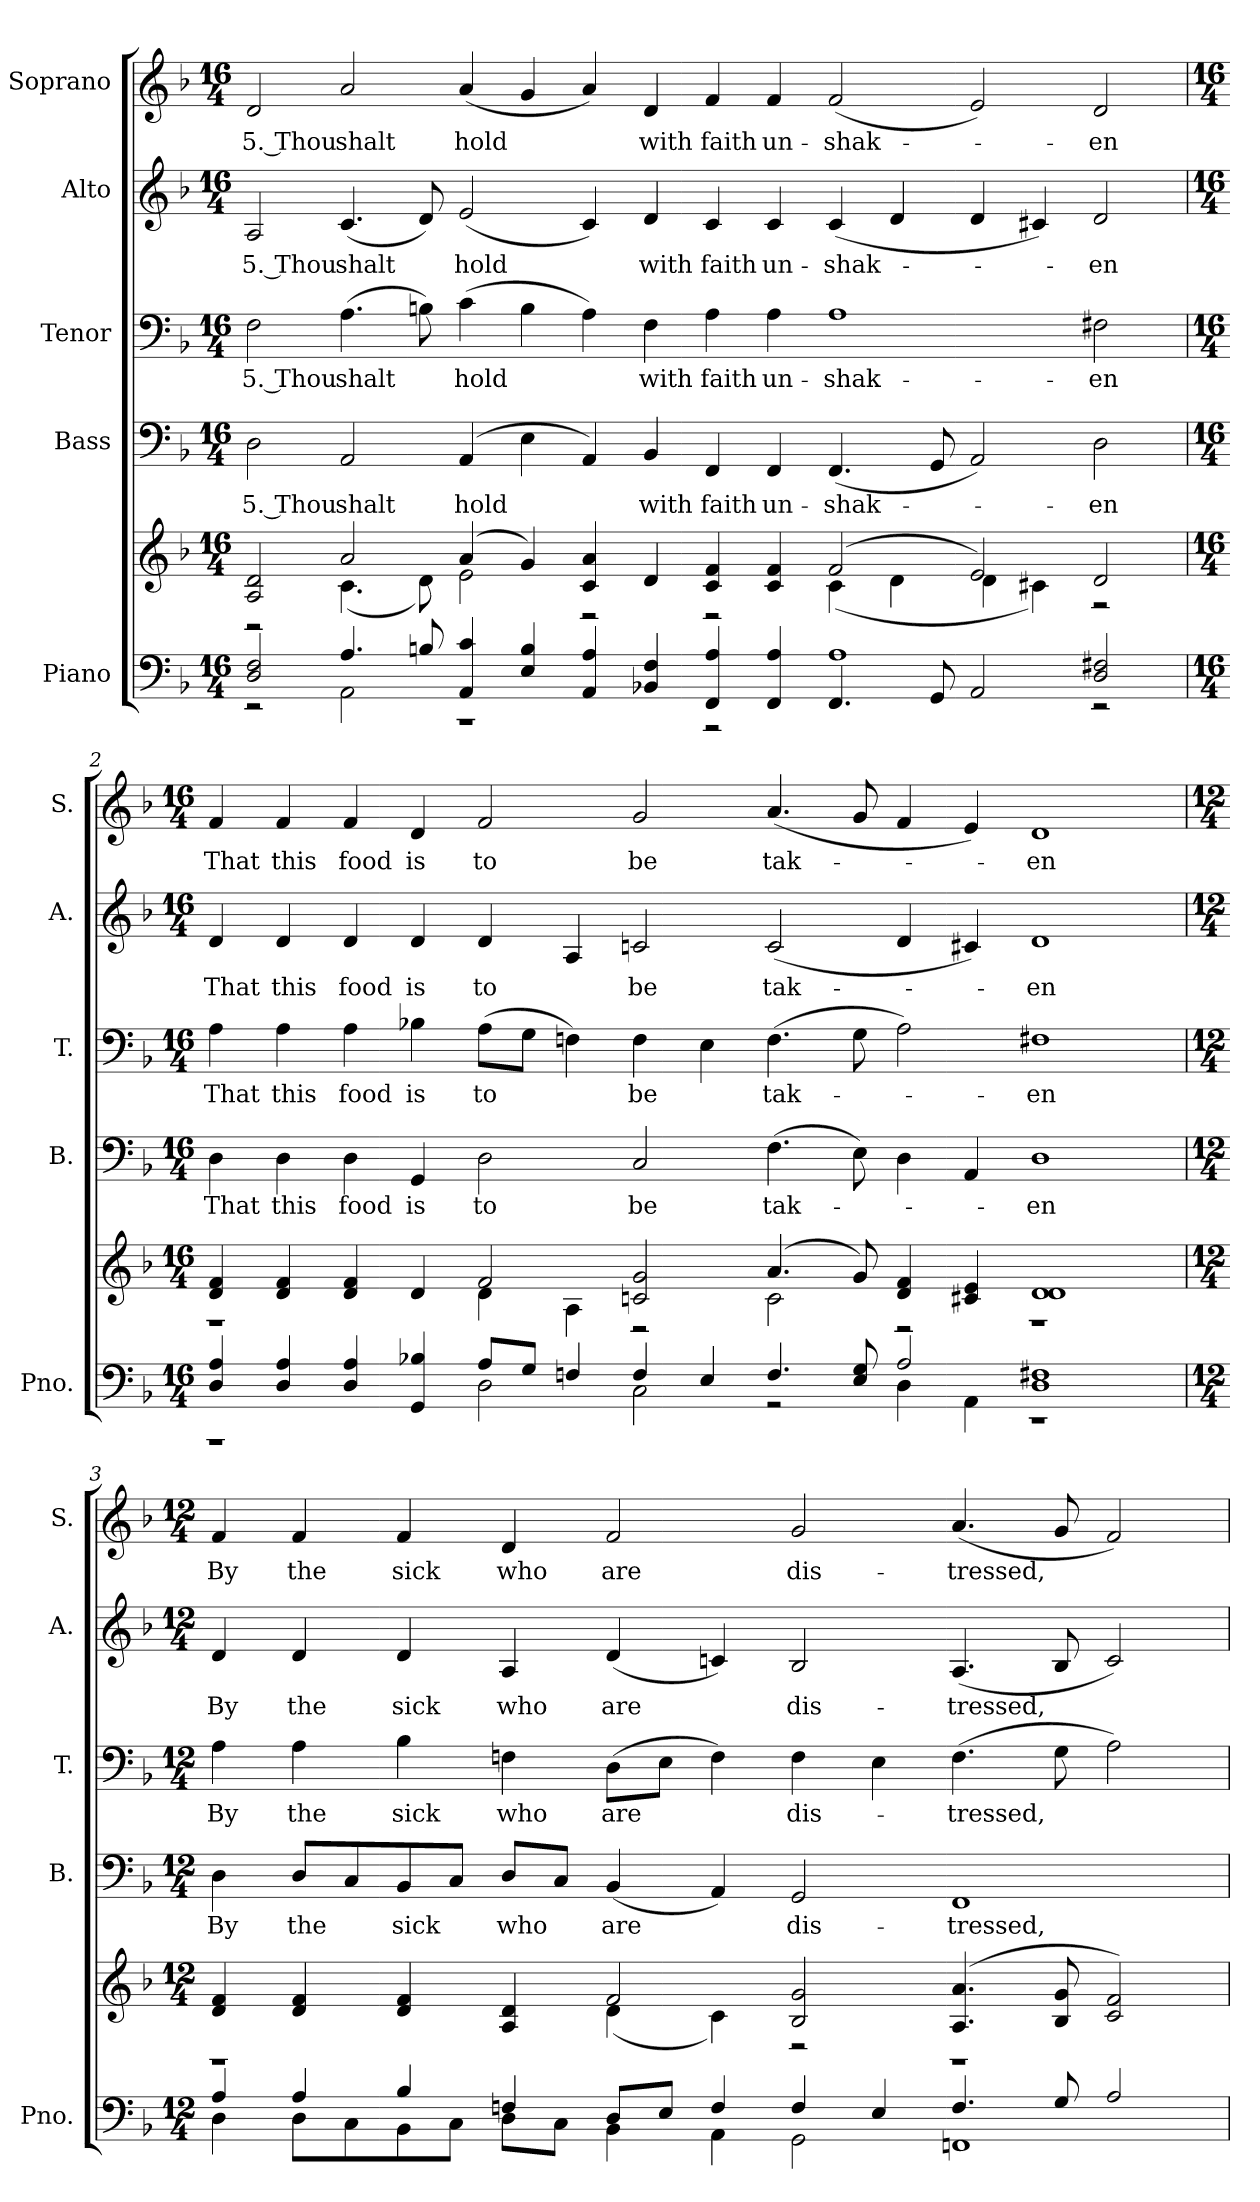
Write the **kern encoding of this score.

**kern	**kern	**kern	**text	**kern	**text	**kern	**text	**kern	**text
*part5	*part5	*part4	*part4	*part3	*part3	*part2	*part2	*part1	*part1
*staff6	*staff5	*staff4	*staff4	*staff3	*staff3	*staff2	*staff2	*staff1	*staff1
*I"Piano	*	*I"Bass	*	*I"Tenor	*	*I"Alto	*	*I"Soprano	*
*I'Pno.	*	*I'B.	*	*I'T.	*	*I'A.	*	*I'S.	*
!!LO:PB:g=z
*clefF4	*clefG2	*clefF4	*	*clefF4	*	*clefG2	*	*clefG2	*
*k[b-]	*k[b-]	*k[b-]	*	*k[b-]	*	*k[b-]	*	*k[b-]	*
*F:	*F:	*F:	*	*F:	*	*F:	*	*F:	*
*M16/4	*M16/4	*M16/4	*	*M16/4	*	*M16/4	*	*M16/4	*
*MM150	*MM150	*MM150	*	*MM150	*	*MM150	*	*MM150	*
=1	=1	=1	=1	=1	=1	=1	=1	=1	=1
*^	*^	*	*	*	*	*	*	*	*
!	!	!	!	!	!LO:LY:b:color=#000000	!	!	!	!	!	!
!	!	!	!	!	!	!	!LO:LY:b:color=#000000	!	!	!	!
!	!	!	!	!	!	!	!	!	!LO:LY:b:color=#000000	!	!
!	!	!	!	!	!	!	!	!	!	!	!LO:LY:b:color=#000000
2Di/ 2Fi	2r	2Ai/ 2di	2r	2Di\	5. Thou	2Fi\	5. Thou	2Ai/	5. Thou	2di/	5. Thou
!	!	!	!	!	!LO:LY:b:color=#000000	!	!	!	!	!	!
!	!	!	!	!	!	!	!LO:LY:b:color=#000000	!	!	!	!
!	!	!	!	!	!	!	!	!	!LO:LY:b:color=#000000	!	!
!	!	!	!	!	!	!	!	!	!	!	!LO:LY:b:color=#000000
4.Ai/	2AAi\	2ai/	(4.ci\	2AAi/	shalt	(4.Ai\	shalt	(4.ci/	shalt	2ai/	shalt
8Bni/	.	.	8di\)	.	.	8Bni\)	.	8di/)	.	.	.
!	!	!	!	!	!LO:LY:b:color=#000000	!	!	!	!	!	!
!	!	!	!	!	!	!	!LO:LY:b:color=#000000	!	!	!	!
!	!	!	!	!	!	!	!	!	!LO:LY:b:color=#000000	!	!
!	!	!	!	!	!	!	!	!	!	!	!LO:LY:b:color=#000000
4AAi/ 4ci	1r	(4ai/	2ei\	(4AAi/	hold	(4ci\	hold	(2ei/	hold	(4ai/	hold
4Ei/ 4Bi	.	4gi/)	.	4Ei\	.	4Bi\	.	.	.	4gi/	.
4AAi/ 4Ai	.	4ci/ 4ai	2r	4AAi/)	.	4Ai\)	.	4ci/)	.	4ai/)	.
!	!	!	!	!	!LO:LY:b:color=#000000	!	!	!	!	!	!
!	!	!	!	!	!	!	!LO:LY:b:color=#000000	!	!	!	!
!	!	!	!	!	!	!	!	!	!LO:LY:b:color=#000000	!	!
!	!	!	!	!	!	!	!	!	!	!	!LO:LY:b:color=#000000
4BB-Xi/ 4Fi	.	4di/	.	4BB-i/	with	4Fi\	with	4di/	with	4di/	with
!	!	!	!	!	!LO:LY:b:color=#000000	!	!	!	!	!	!
!	!	!	!	!	!	!	!LO:LY:b:color=#000000	!	!	!	!
!	!	!	!	!	!	!	!	!	!LO:LY:b:color=#000000	!	!
!	!	!	!	!	!	!	!	!	!	!	!LO:LY:b:color=#000000
4FFi/ 4Ai	2r	4ci/ 4fi	2r	4FFi/	faith	4Ai\	faith	4ci/	faith	4fi/	faith
!	!	!	!	!	!LO:LY:b:color=#000000	!	!	!	!	!	!
!	!	!	!	!	!	!	!LO:LY:b:color=#000000	!	!	!	!
!	!	!	!	!	!	!	!	!	!LO:LY:b:color=#000000	!	!
!	!	!	!	!	!	!	!	!	!	!	!LO:LY:b:color=#000000
4FFi/ 4Ai	.	4ci/ 4fi	.	4FFi/	un-	4Ai\	un-	4ci/	un-	4fi/	un-
!	!	!	!	!	!LO:LY:b:color=#000000	!	!	!	!	!	!
!	!	!	!	!	!	!	!LO:LY:b:color=#000000	!	!	!	!
!	!	!	!	!	!	!	!	!	!LO:LY:b:color=#000000	!	!
!	!	!	!	!	!	!	!	!	!	!	!LO:LY:b:color=#000000
4.FFi/	1Ai	(2fi/	(4ci\	(4.FFi/	-shak-	1Ai	-shak-	(4ci/	-shak-	(2fi/	-shak-
.	.	.	4di\	.	.	.	.	4di/	.	.	.
8GGi/	.	.	.	8GGi/	.	.	.	.	.	.	.
2AAi/	.	2ei/)	4di\	2AAi/)	.	.	.	4di/	.	2ei/)	.
.	.	.	4c#Xi\)	.	.	.	.	4c#Xi/)	.	.	.
!	!	!	!	!	!LO:LY:b:color=#000000	!	!	!	!	!	!
!	!	!	!	!	!	!	!LO:LY:b:color=#000000	!	!	!	!
!	!	!	!	!	!	!	!	!	!LO:LY:b:color=#000000	!	!
!	!	!	!	!	!	!	!	!	!	!	!LO:LY:b:color=#000000
2Di/ 2F#Xi	2r	2di/	2r	2Di\	-en	2F#Xi\	-en	2di/	-en	2di/	-en
!!LO:PB:g=z
=2	=2	=2	=2	=2	=2	=2	=2	=2	=2	=2	=2
*M16/4	*	*M16/4	*	*M16/4	*	*M16/4	*	*M16/4	*	*M16/4	*
!	!	!	!	!	!LO:LY:b:color=#000000	!	!	!	!	!	!
!	!	!	!	!	!	!	!LO:LY:b:color=#000000	!	!	!	!
!	!	!	!	!	!	!	!	!	!LO:LY:b:color=#000000	!	!
!	!	!	!	!	!	!	!	!	!	!	!LO:LY:b:color=#000000
4Di/ 4Ai	1r	4di/ 4fi	1r	4Di\	That	4Ai\	That	4di/	That	4fi/	That
!	!	!	!	!	!LO:LY:b:color=#000000	!	!	!	!	!	!
!	!	!	!	!	!	!	!LO:LY:b:color=#000000	!	!	!	!
!	!	!	!	!	!	!	!	!	!LO:LY:b:color=#000000	!	!
!	!	!	!	!	!	!	!	!	!	!	!LO:LY:b:color=#000000
4Di/ 4Ai	.	4di/ 4fi	.	4Di\	this	4Ai\	this	4di/	this	4fi/	this
!	!	!	!	!	!LO:LY:b:color=#000000	!	!	!	!	!	!
!	!	!	!	!	!	!	!LO:LY:b:color=#000000	!	!	!	!
!	!	!	!	!	!	!	!	!	!LO:LY:b:color=#000000	!	!
!	!	!	!	!	!	!	!	!	!	!	!LO:LY:b:color=#000000
4Di/ 4Ai	.	4di/ 4fi	.	4Di\	food	4Ai\	food	4di/	food	4fi/	food
!	!	!	!	!	!LO:LY:b:color=#000000	!	!	!	!	!	!
!	!	!	!	!	!	!	!LO:LY:b:color=#000000	!	!	!	!
!	!	!	!	!	!	!	!	!	!LO:LY:b:color=#000000	!	!
!	!	!	!	!	!	!	!	!	!	!	!LO:LY:b:color=#000000
4GGi/ 4B-Xi	.	4di/	.	4GGi/	is	4B-Xi\	is	4di/	is	4di/	is
!	!	!	!	!	!LO:LY:b:color=#000000	!	!	!	!	!	!
!	!	!	!	!	!	!	!LO:LY:b:color=#000000	!	!	!	!
!	!	!	!	!	!	!	!	!	!LO:LY:b:color=#000000	!	!
!	!	!	!	!	!	!	!	!	!	!	!LO:LY:b:color=#000000
8Ai/L	2Di\	2fi/	4di\	2Di\	to	(8Ai\L	to	4di/	to	2fi/	to
8Gi/J	.	.	.	.	.	8Gi\J	.	.	.	.	.
4Fni/	.	.	4Ai\	.	.	4Fni\)	.	4Ai/	.	.	.
!	!	!	!	!	!LO:LY:b:color=#000000	!	!	!	!	!	!
!	!	!	!	!	!	!	!LO:LY:b:color=#000000	!	!	!	!
!	!	!	!	!	!	!	!	!	!LO:LY:b:color=#000000	!	!
!	!	!	!	!	!	!	!	!	!	!	!LO:LY:b:color=#000000
4Fi/	2Ci\	2cni/ 2gi	2r	2Ci/	be	4Fi\	be	2cni/	be	2gi/	be
4Ei/	.	.	.	.	.	4Ei\	.	.	.	.	.
!	!	!	!	!	!LO:LY:b:color=#000000	!	!	!	!	!	!
!	!	!	!	!	!	!	!LO:LY:b:color=#000000	!	!	!	!
!	!	!	!	!	!	!	!	!	!LO:LY:b:color=#000000	!	!
!	!	!	!	!	!	!	!	!	!	!	!LO:LY:b:color=#000000
4.Fi/	2r	(4.ai/	2ci\	(4.Fi\	tak-	(4.Fi\	tak-	(2ci/	tak-	(4.ai/	tak-
8Ei/ 8Gi	.	8gi/)	.	8Ei\)	.	8Gi\	.	.	.	8gi/	.
2Ai/	4Di\	4di/ 4fi	2r	4Di\	.	2Ai\)	.	4di/	.	4fi/	.
.	4AAi\	4c#Xi/ 4ei	.	4AAi/	.	.	.	4c#Xi/)	.	4ei/)	.
!	!	!	!	!	!LO:LY:b:color=#000000	!	!	!	!	!	!
!	!	!	!	!	!	!	!LO:LY:b:color=#000000	!	!	!	!
!	!	!	!	!	!	!	!	!	!LO:LY:b:color=#000000	!	!
!	!	!	!	!	!	!	!	!	!	!	!LO:LY:b:color=#000000
1Di 1F#Xi	1r	1di 1di	1r	1Di	-en	1F#Xi	-en	1di	-en	1di	-en
!!LO:PB:g=z
=3	=3	=3	=3	=3	=3	=3	=3	=3	=3	=3	=3
*M12/4	*	*M12/4	*	*M12/4	*	*M12/4	*	*M12/4	*	*M12/4	*
!	!	!	!	!	!LO:LY:b:color=#000000	!	!	!	!	!	!
!	!	!	!	!	!	!	!LO:LY:b:color=#000000	!	!	!	!
!	!	!	!	!	!	!	!	!	!LO:LY:b:color=#000000	!	!
!	!	!	!	!	!	!	!	!	!	!	!LO:LY:b:color=#000000
4Ai/	4Di\	4di/ 4fi	1r	4Di\	By	4Ai\	By	4di/	By	4fi/	By
!	!	!	!	!	!LO:LY:b:color=#000000	!	!	!	!	!	!
!	!	!	!	!	!	!	!LO:LY:b:color=#000000	!	!	!	!
!	!	!	!	!	!	!	!	!	!LO:LY:b:color=#000000	!	!
!	!	!	!	!	!	!	!	!	!	!	!LO:LY:b:color=#000000
4Ai/	8Di\L	4di/ 4fi	.	8Di/L	the	4Ai\	the	4di/	the	4fi/	the
.	8Ci\	.	.	8Ci/	.	.	.	.	.	.	.
!	!	!	!	!	!LO:LY:b:color=#000000	!	!	!	!	!	!
!	!	!	!	!	!	!	!LO:LY:b:color=#000000	!	!	!	!
!	!	!	!	!	!	!	!	!	!LO:LY:b:color=#000000	!	!
!	!	!	!	!	!	!	!	!	!	!	!LO:LY:b:color=#000000
4B-i/	8BB-i\	4di/ 4fi	.	8BB-i/	sick	4B-i\	sick	4di/	sick	4fi/	sick
.	8Ci\J	.	.	8Ci/J	.	.	.	.	.	.	.
!	!	!	!	!	!LO:LY:b:color=#000000	!	!	!	!	!	!
!	!	!	!	!	!	!	!LO:LY:b:color=#000000	!	!	!	!
!	!	!	!	!	!	!	!	!	!LO:LY:b:color=#000000	!	!
!	!	!	!	!	!	!	!	!	!	!	!LO:LY:b:color=#000000
4Fni/	8Di\L	4Ai/ 4di	.	8Di/L	who	4Fni\	who	4Ai/	who	4di/	who
.	8Ci\J	.	.	8Ci/J	.	.	.	.	.	.	.
!	!	!	!	!	!LO:LY:b:color=#000000	!	!	!	!	!	!
!	!	!	!	!	!	!	!LO:LY:b:color=#000000	!	!	!	!
!	!	!	!	!	!	!	!	!	!LO:LY:b:color=#000000	!	!
!	!	!	!	!	!	!	!	!	!	!	!LO:LY:b:color=#000000
8Di/L	4BB-i\	2fi/	(4di\	(4BB-i/	are	(8Di\L	are	(4di/	are	2fi/	are
8Ei/J	.	.	.	.	.	8Ei\J	.	.	.	.	.
4Fi/	4AAi\	.	4ci\)	4AAi/)	.	4Fi\)	.	4cni/)	.	.	.
!	!	!	!	!	!LO:LY:b:color=#000000	!	!	!	!	!	!
!	!	!	!	!	!	!	!LO:LY:b:color=#000000	!	!	!	!
!	!	!	!	!	!	!	!	!	!LO:LY:b:color=#000000	!	!
!	!	!	!	!	!	!	!	!	!	!	!LO:LY:b:color=#000000
4Fi/	2GGi\	2B-i/ 2gi	2r	2GGi/	dis-	4Fi\	dis-	2B-i/	dis-	2gi/	dis-
4Ei/	.	.	.	.	.	4Ei\	.	.	.	.	.
!	!	!	!	!	!LO:LY:b:color=#000000	!	!	!	!	!	!
!	!	!	!	!	!	!	!LO:LY:b:color=#000000	!	!	!	!
!	!	!	!	!	!	!	!	!	!LO:LY:b:color=#000000	!	!
!	!	!	!	!	!	!	!	!	!	!	!LO:LY:b:color=#000000
4.Fi/	1FFni	(4.Ai/ 4.ai	1r	1FFi	-tressed,	(4.Fi\	-tressed,	(4.Ai/	-tressed,	(4.ai/	-tressed,
8Gi/	.	8B-i/ 8gi	.	.	.	8Gi\	.	8B-i/	.	8gi/	.
2Ai/	.	2ci/ 2fi)	.	.	.	2Ai\)	.	2ci/)	.	2fi/)	.
*v	*v	*	*	*	*	*	*	*	*	*	*
*	*v	*v	*	*	*	*	*	*	*	*
=	=	=	=	=	=	=	=	=	=
*-	*-	*-	*-	*-	*-	*-	*-	*-	*-
